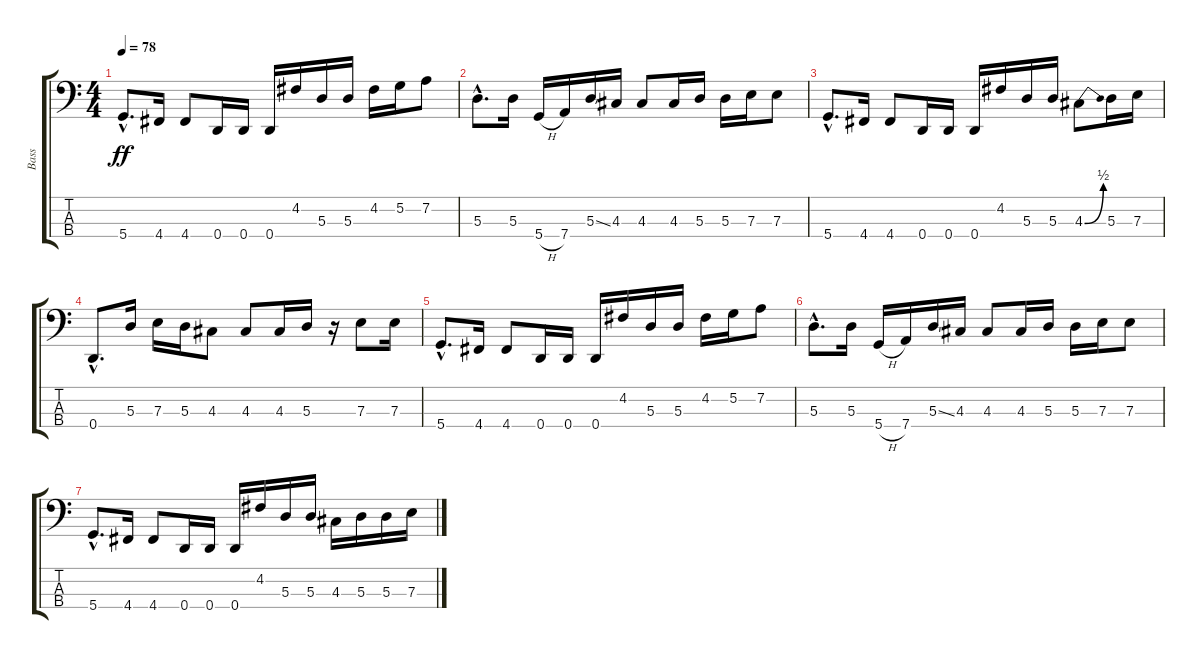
\track ("Bass" "Bass") {instrument electricbassfinger}
\staff {score tabs}
\tuning (G2 D2 A1 D1) {hide}
\ts (4 4)
\tempo 78
\clef f4
\ks c
5.4{hac}.8{d dy ff} 4.4.16 4.4.8 0.4.16 0.4.16 0.4.16 4.2.16 5.3.16 5.3.16 4.2.16 5.2.16 7.2.8 |
5.3{hac}.8{d} 5.3.16 5.4{h}.16 7.4.16 5.3{ss}.16 4.3.16 4.3.8 4.3.16 5.3.16 5.3.16 7.3.16 7.3.8 |
5.4{hac}.8{d} 4.4.16 4.4.8 0.4.16 0.4.16 0.4.16 4.2.16 5.3.16 5.3.16 4.3{be (bend 0 0 60 2)}.8 5.3.16 7.3.16 |
0.4{hac}.8{d} 5.3.16 7.3.16 5.3.16 4.3.8 4.3.8 4.3.16 5.3.16 r.16 7.3.8 7.3.16 |
5.4{hac}.8{d} 4.4.16 4.4.8 0.4.16 0.4.16 0.4.16 4.2.16 5.3.16 5.3.16 4.2.16 5.2.16 7.2.8 |
5.3{hac}.8{d} 5.3.16 5.4{h}.16 7.4.16 5.3{ss}.16 4.3.16 4.3.8 4.3.16 5.3.16 5.3.16 7.3.16 7.3.8 |
5.4{hac}.8{d} 4.4.16 4.4.8 0.4.16 0.4.16 0.4.16 4.2.16 5.3.16 5.3.16 4.3.16 5.3.16 5.3.16 7.3.16
